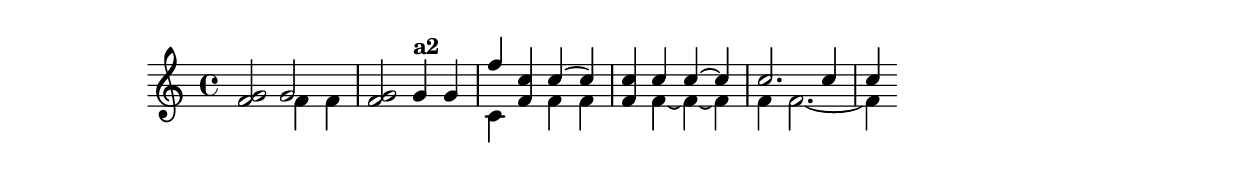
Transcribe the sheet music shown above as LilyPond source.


\header {
    texidoc ="The new part combiner stays apart from:
@itemize @bullet
@item different durations,
@item different articulations (taking into account only slur/beam/tie), and
@item wide pitch ranges.
@end itemize
"
    }

\version "2.2.0"

vone = \notes \relative a' { g2 g    g  g4 g f' c c( c) c c  c ~ c
			     c2. c4   c
			 }
vtwo = \notes \relative a' { f2 f4 f f2 g4 g c, f f  f  f f~ f ~ f
			     f4 f2. ~ f4

			 }

\score {
   \partcombine \vone \vtwo
   \paper { raggedright = ##t } 
}
 
